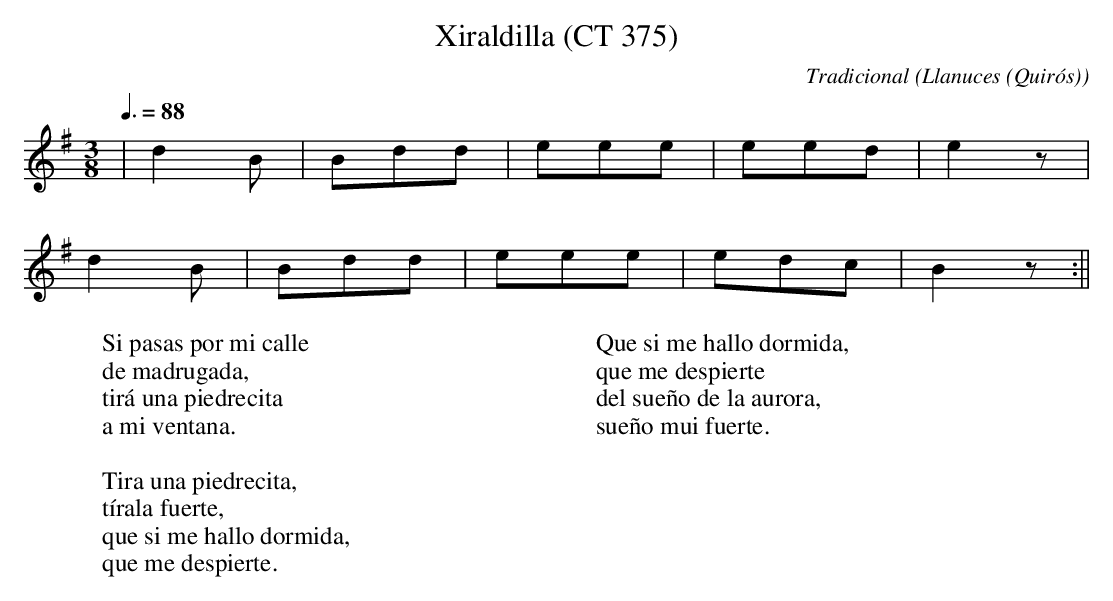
X:1
T:Xiraldilla (CT 375)
C:Tradicional
O:Llanuces (Quirós)
M:3/8
L:1/8
Q:3/8=88
K:G
|d2 B|Bdd|eee|eed|e2 z|
d2 B|Bdd|eee|edc|B2 z :||
W:Si pasas por mi calle
W:de madrugada,
W:tirá una piedrecita
W:a mi ventana.
W:
W:Tira una piedrecita,
W:tírala fuerte,
W:que si me hallo dormida,
W:que me despierte.
W:
W:Que si me hallo dormida,
W:que me despierte
W:del sueño de la aurora,
W:sueño mui fuerte.
W:
